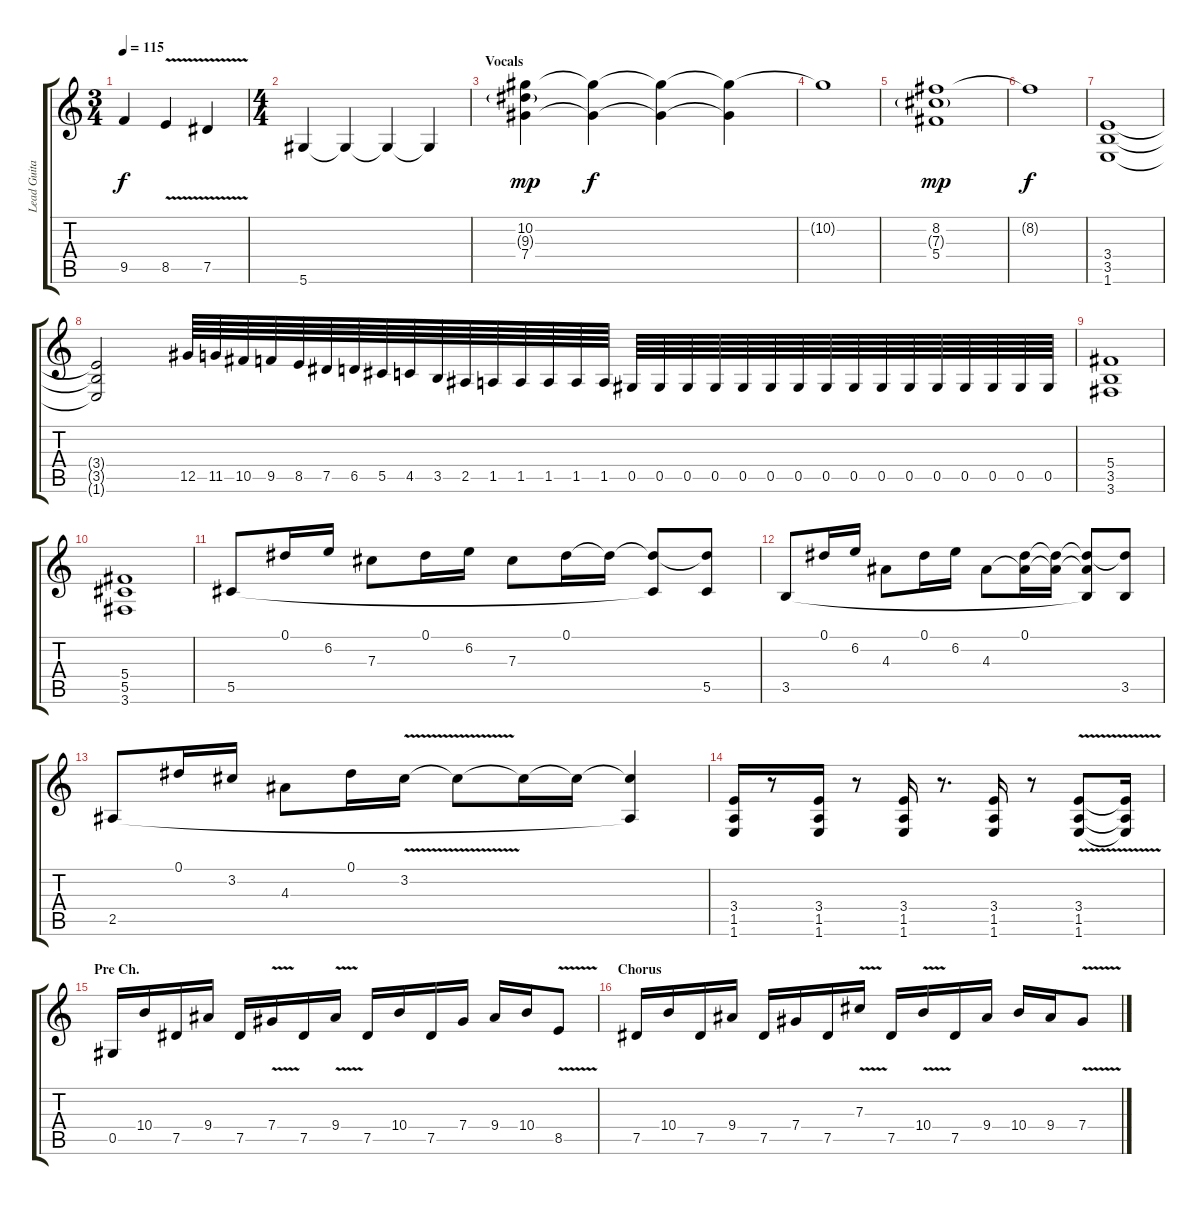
\track ("Lead Guitar" "Lead Guita") {instrument overdrivenguitar}
\staff {score tabs}
\tuning (Eb4 Bb3 Gb3 Db3 Ab2 Eb2) {hide}
\ts (3 4)
\tempo 115
\clef g2
\ks c
9.5{t}.4{dy f} 8.5{v}.4 7.5{v}.4 |
\ts (4 4)
5.6.4 5.6{t}.4 5.6{t}.4 5.6{t}.4 |
\section ("" "Vocals")
(10.2 9.3{g} 7.4).4{dy mp} (10.2{t} 7.4{t}).4{dy f} (10.2{t} 7.4{t}).4 (10.2{t} 7.4{t}).4 |
10.2{t}.1 |
(8.2 7.3{g} 5.4).1{dy mp} |
8.2{t}.1{dy f} |
(3.4 3.5 1.6).1 |
(3.4{t} 3.5{t} 1.6{t}).2 12.5.64 11.5.64 10.5.64 9.5.64 8.5.64 7.5.64 6.5.64 5.5.64 4.5.64 3.5.64 2.5.64 1.5.64 1.5.64 1.5.64 1.5.64 1.5.64 0.5.64 0.5.64 0.5.64 0.5.64 0.5.64 0.5.64 0.5.64 0.5.64 0.5.64 0.5.64 0.5.64 0.5.64 0.5.64 0.5.64 0.5.64 0.5.64 |
(5.4 3.5 3.6).1 |
(5.4 5.5 3.6).1 |
5.5.8{volume 12 instrument electricguitarclean} 0.1.16 6.2.16 7.3.8 0.1.16 6.2.16 7.3.8 0.1.16 0.1{t}.16 (0.1{t} 5.5{t}).8 (0.1{t} 5.5).8 |
3.5.8{volume 12 instrument electricguitarclean} 0.1.16 6.2.16 4.3.8 0.1.16 6.2.16 4.3.8 (0.1 4.3{t}).16 (0.1{t} 4.3{t}).16 (0.1{t} 4.3{t} 3.5{t}).8 (0.1{t} 3.5).8 |
2.5.8{volume 12 instrument electricguitarclean} 0.1.16 3.2.16 4.3.8 0.1.16 3.2{v}.16 3.2{t}.8 3.2{t}.16 3.2{t}.16 (3.2{t} 2.5{t}).4 |
(3.4 1.5 1.6).16{volume 16 instrument overdrivenguitar} r.8 (3.4 1.5 1.6).16 r.8 (3.4 1.5 1.6).16 r.8{d} (3.4 1.5 1.6).16 r.8 (3.4{v} 1.5 1.6).8 (3.4{t} 1.5{t} 1.6{t}).16 |
\section ("" "Pre Ch.")
0.5.16 10.4.16 7.5.16 9.4.16 7.5.16 7.4{v}.16 7.5.16 9.4{v}.16 7.5.16 10.4.16 7.5.16 7.4.16 9.4.16 10.4.16 8.5{v}.8 |
\section ("" "Chorus")
7.5.16 10.4.16 7.5.16 9.4.16 7.5.16 7.4.16 7.5.16 7.3{v}.16 7.5.16 10.4{v}.16 7.5.16 9.4.16 10.4.16 9.4.16 7.4{v}.8
